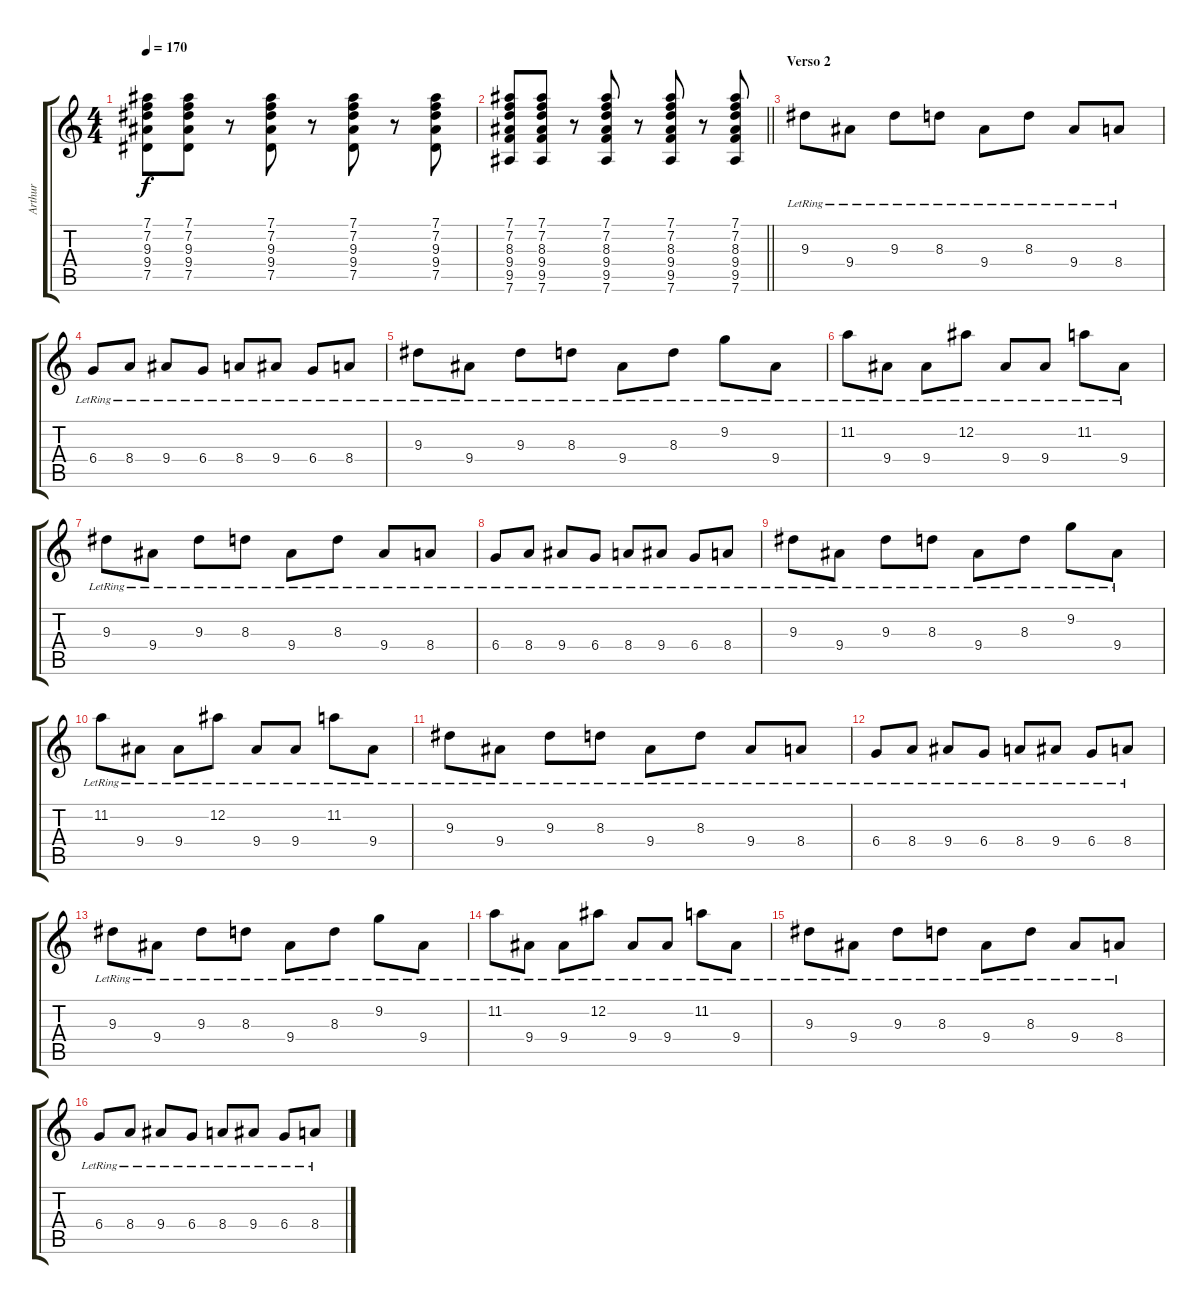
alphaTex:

\track ("Arthur" "Arthur") {instrument acousticguitarsteel}
\staff {score tabs}
\tuning (Eb4 Bb3 Gb3 Db3 Ab2 Eb2) {hide}
\ts (4 4)
\tempo 170
\clef g2
\ks c
(7.1 7.2 9.3 9.4 7.5).8{dy f} (7.1 7.2 9.3 9.4 7.5).8 r.8 (7.1 7.2 9.3 9.4 7.5).8 r.8 (7.1 7.2 9.3 9.4 7.5).8 r.8 (7.1 7.2 9.3 9.4 7.5).8 |
\barLineRight lightlight
(7.1 7.2 8.3 9.4 9.5 7.6).8 (7.1 7.2 8.3 9.4 9.5 7.6).8 r.8 (7.1 7.2 8.3 9.4 9.5 7.6).8 r.8 (7.1 7.2 8.3 9.4 9.5 7.6).8 r.8 (7.1 7.2 8.3 9.4 9.5 7.6).8 |
\section ("" "Verso 2")
9.3{lr}.8 9.4{lr}.8 9.3{lr}.8 8.3{lr}.8 9.4{lr}.8 8.3{lr}.8 9.4{lr}.8 8.4{lr}.8 |
6.4{lr}.8 8.4{lr}.8 9.4{lr}.8 6.4{lr}.8 8.4{lr}.8 9.4{lr}.8 6.4{lr}.8 8.4{lr}.8 |
9.3{lr}.8 9.4{lr}.8 9.3{lr}.8 8.3{lr}.8 9.4{lr}.8 8.3{lr}.8 9.2{lr}.8 9.4{lr}.8 |
11.2{lr}.8 9.4{lr}.8 9.4{lr}.8 12.2{lr}.8 9.4{lr}.8 9.4{lr}.8 11.2{lr}.8 9.4{lr}.8 |
9.3{lr}.8 9.4{lr}.8 9.3{lr}.8 8.3{lr}.8 9.4{lr}.8 8.3{lr}.8 9.4{lr}.8 8.4{lr}.8 |
6.4{lr}.8 8.4{lr}.8 9.4{lr}.8 6.4{lr}.8 8.4{lr}.8 9.4{lr}.8 6.4{lr}.8 8.4{lr}.8 |
9.3{lr}.8 9.4{lr}.8 9.3{lr}.8 8.3{lr}.8 9.4{lr}.8 8.3{lr}.8 9.2{lr}.8 9.4{lr}.8 |
11.2{lr}.8 9.4{lr}.8 9.4{lr}.8 12.2{lr}.8 9.4{lr}.8 9.4{lr}.8 11.2{lr}.8 9.4{lr}.8 |
9.3{lr}.8 9.4{lr}.8 9.3{lr}.8 8.3{lr}.8 9.4{lr}.8 8.3{lr}.8 9.4{lr}.8 8.4{lr}.8 |
6.4{lr}.8 8.4{lr}.8 9.4{lr}.8 6.4{lr}.8 8.4{lr}.8 9.4{lr}.8 6.4{lr}.8 8.4{lr}.8 |
9.3{lr}.8 9.4{lr}.8 9.3{lr}.8 8.3{lr}.8 9.4{lr}.8 8.3{lr}.8 9.2{lr}.8 9.4{lr}.8 |
11.2{lr}.8 9.4{lr}.8 9.4{lr}.8 12.2{lr}.8 9.4{lr}.8 9.4{lr}.8 11.2{lr}.8 9.4{lr}.8 |
9.3{lr}.8 9.4{lr}.8 9.3{lr}.8 8.3{lr}.8 9.4{lr}.8 8.3{lr}.8 9.4{lr}.8 8.4{lr}.8 |
6.4{lr}.8 8.4{lr}.8 9.4{lr}.8 6.4{lr}.8 8.4{lr}.8 9.4{lr}.8 6.4{lr}.8 8.4{lr}.8
